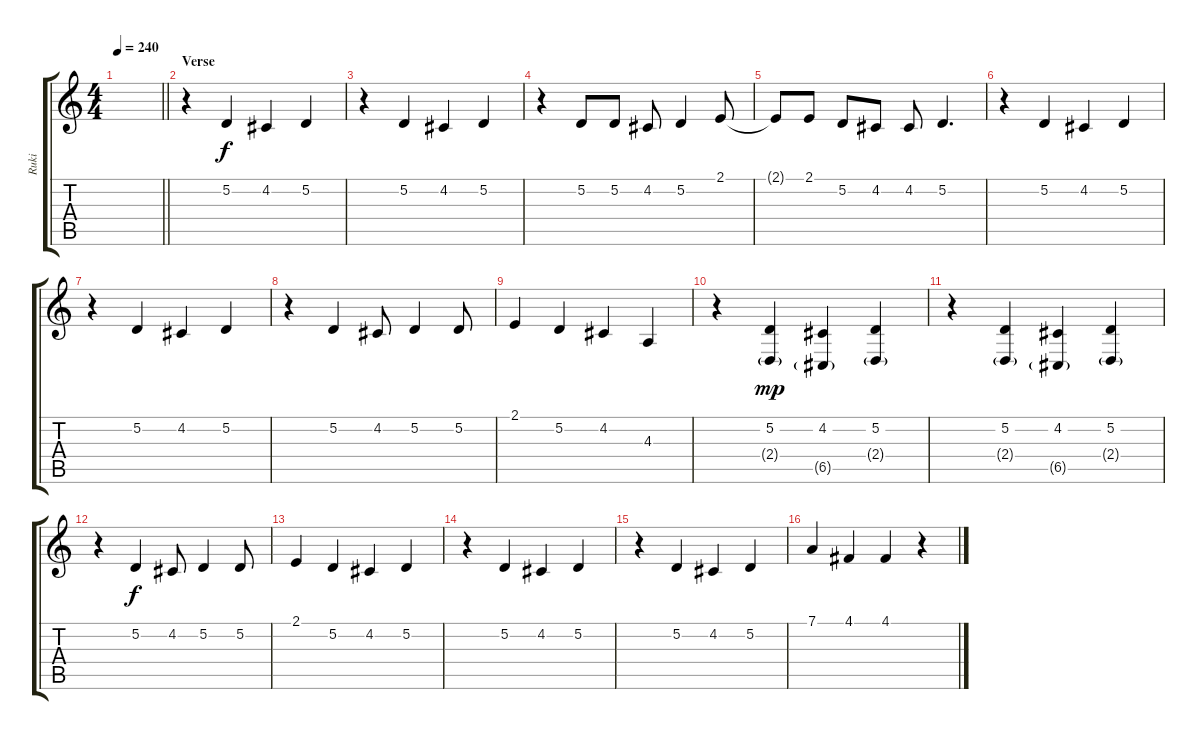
\track ("Ruki" "Ruki") {instrument lead6voice}
\staff {score tabs}
\tuning (D4 A3 F3 C3 G2 D2) {hide}
\ts (4 4)
\tempo 240
\clef g2
\barLineRight lightlight
\ks c
|
\section ("" "Verse")
r.4 5.2.4 4.2.4 5.2.4 |
r.4 5.2.4 4.2.4 5.2.4 |
r.4 5.2.8 5.2.8 4.2.8 5.2.4 2.1.8 |
2.1{t}.8 2.1.8 5.2.8 4.2.8 4.2.8 5.2.4{d} |
r.4 5.2.4 4.2.4 5.2.4 |
r.4 5.2.4 4.2.4 5.2.4 |
r.4 5.2.4 4.2.8 5.2.4 5.2.8 |
2.1.4 5.2.4 4.2.4 4.3.4 |
r.4 (5.2 2.4{g}).4{dy mp} (4.2 6.5{g}).4 (5.2 2.4{g}).4 |
r.4 (5.2 2.4{g}).4 (4.2 6.5{g}).4 (5.2 2.4{g}).4 |
r.4 5.2.4{dy f} 4.2.8 5.2.4 5.2.8 |
2.1.4 5.2.4 4.2.4 5.2.4 |
r.4 5.2.4 4.2.4 5.2.4 |
r.4 5.2.4 4.2.4 5.2.4 |
7.1.4 4.1.4 4.1.4 r.4
